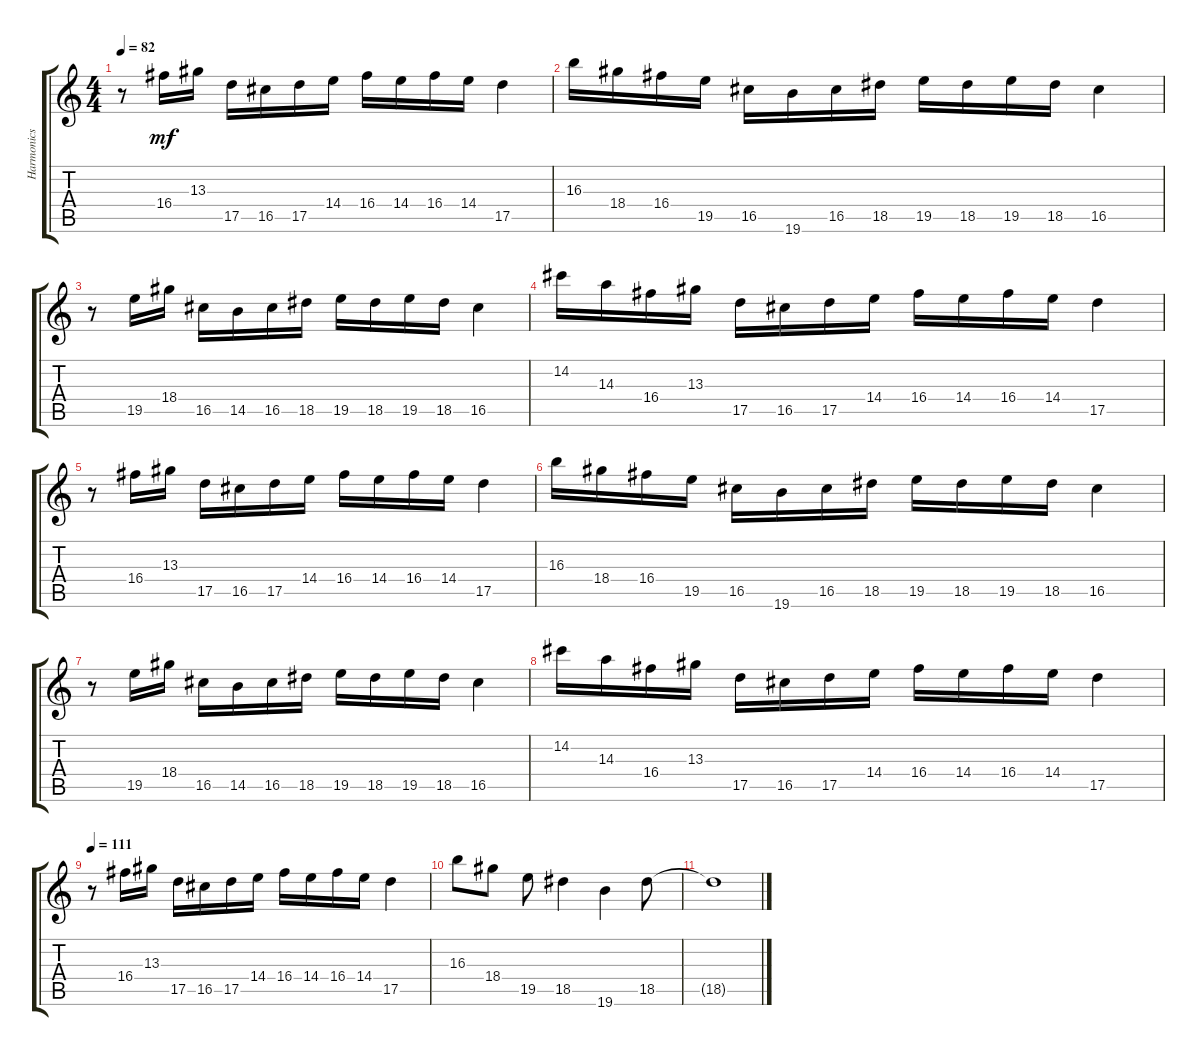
\track ("Harmonics" "Harmonics") {instrument electricguitarclean}
\staff {score tabs}
\tuning (E4 B3 G3 D3 A2 E2) {hide}
\ts (4 4)
\tempo 82
\clef g2
\ks c
r.8{dy mf} 16.4.16 13.3.16 17.5.16 16.5.16 17.5.16 14.4.16 16.4.16 14.4.16 16.4.16 14.4.16 17.5.4 |
16.3.16 18.4.16 16.4.16 19.5.16 16.5.16 19.6.16 16.5.16 18.5.16 19.5.16 18.5.16 19.5.16 18.5.16 16.5.4 |
r.8 19.5.16 18.4.16 16.5.16 14.5.16 16.5.16 18.5.16 19.5.16 18.5.16 19.5.16 18.5.16 16.5.4 |
14.2.16 14.3.16 16.4.16 13.3.16 17.5.16 16.5.16 17.5.16 14.4.16 16.4.16 14.4.16 16.4.16 14.4.16 17.5.4 |
r.8 16.4.16 13.3.16 17.5.16 16.5.16 17.5.16 14.4.16 16.4.16 14.4.16 16.4.16 14.4.16 17.5.4 |
16.3.16 18.4.16 16.4.16 19.5.16 16.5.16 19.6.16 16.5.16 18.5.16 19.5.16 18.5.16 19.5.16 18.5.16 16.5.4 |
r.8 19.5.16 18.4.16 16.5.16 14.5.16 16.5.16 18.5.16 19.5.16 18.5.16 19.5.16 18.5.16 16.5.4 |
14.2.16 14.3.16 16.4.16 13.3.16 17.5.16 16.5.16 17.5.16 14.4.16 16.4.16 14.4.16 16.4.16 14.4.16 17.5.4 |
\tempo 111
r.8 16.4.16 13.3.16 17.5.16 16.5.16 17.5.16 14.4.16 16.4.16 14.4.16 16.4.16 14.4.16 17.5.4 |
16.3.8 18.4.8 19.5.8 18.5.4 19.6.4 18.5.8 |
18.5{t}.1
